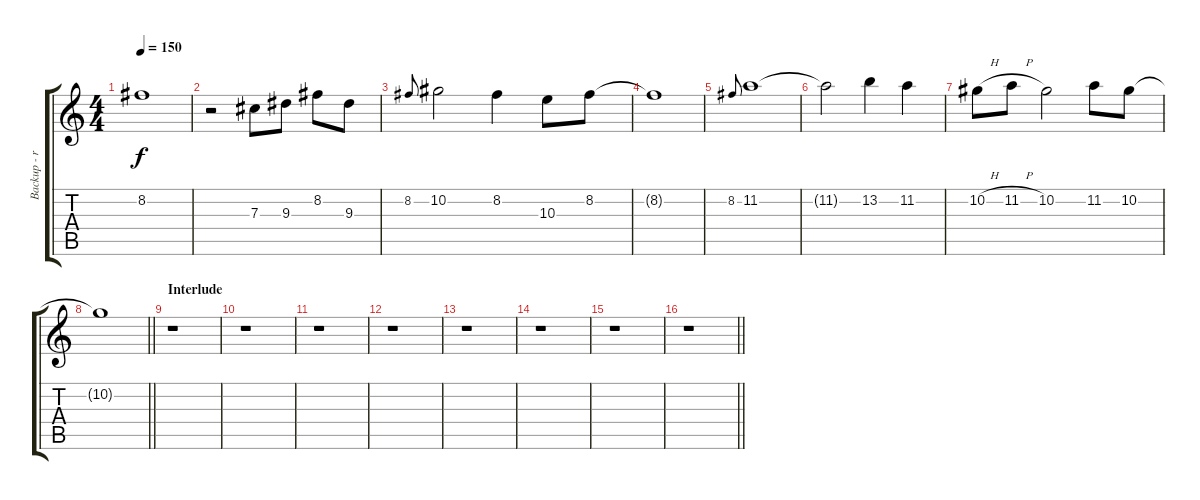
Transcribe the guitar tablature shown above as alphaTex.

\track ("Backup - right" "Backup - r") {instrument acousticguitarsteel}
\staff {score tabs}
\tuning (Eb4 Bb3 Gb3 Db3 Ab2 Eb2) {hide}
\ts (4 4)
\tempo 150
\clef g2
\ks c
8.2{t}.1{dy f} |
r.2 7.3.8 9.3.8 8.2.8 9.3.8 |
8.2.8{gr onbeat} 10.2.2 8.2.4 10.3.8 8.2.8 |
8.2{t}.1 |
8.2.8{gr onbeat} 11.2.1 |
11.2{t}.2 13.2.4 11.2.4 |
10.2{h}.8 11.2{h}.8 10.2.2 11.2.8 10.2.8 |
\barLineRight lightlight
10.2{t}.1 |
\section ("" "Interlude")
r.1 |
r.1 |
r.1 |
r.1 |
r.1 |
r.1 |
r.1 |
\barLineRight lightlight
r.1
